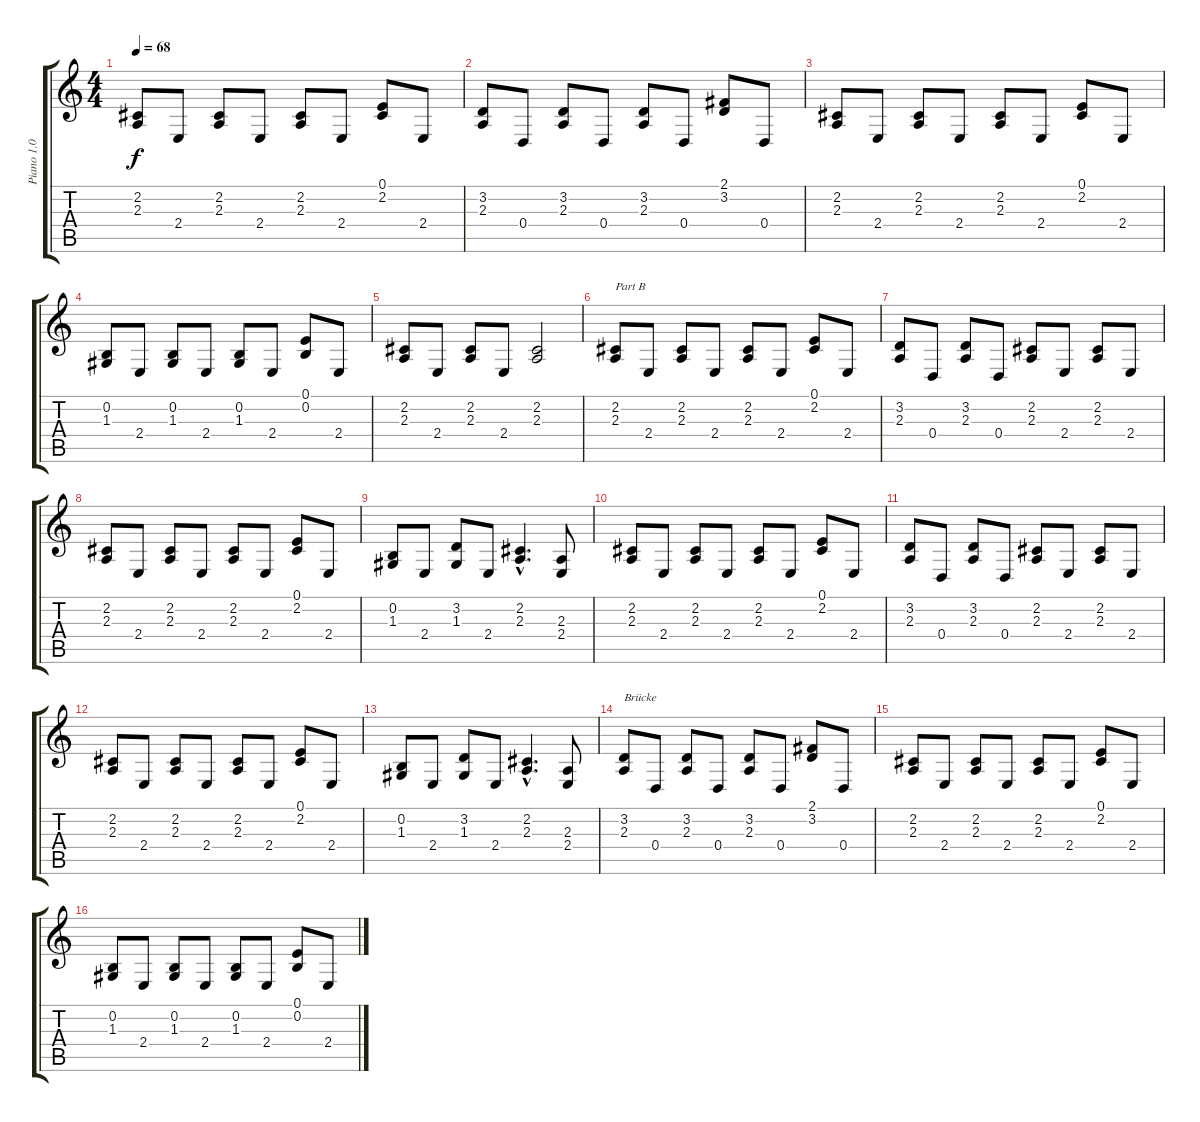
\track ("Piano 1.0" "Piano 1.0") {instrument acousticgrandpiano}
\staff {score tabs}
\tuning (E4 B3 G3 D3 A2 E2) {hide}
\ts (4 4)
\tempo 68
\clef g2
\ks c
(2.2 2.3).8{dy f} 2.4.8 (2.2 2.3).8 2.4.8 (2.2 2.3).8 2.4.8 (0.1 2.2).8 2.4.8 |
(3.2 2.3).8 0.4.8 (3.2 2.3).8 0.4.8 (3.2 2.3).8 0.4.8 (2.1 3.2).8 0.4.8 |
(2.2 2.3).8 2.4.8 (2.2 2.3).8 2.4.8 (2.2 2.3).8 2.4.8 (0.1 2.2).8 2.4.8 |
(0.2 1.3).8 2.4.8 (0.2 1.3).8 2.4.8 (0.2 1.3).8 2.4.8 (0.1 0.2).8 2.4.8 |
(2.2 2.3).8 2.4.8 (2.2 2.3).8 2.4.8 (2.2 2.3).2 |
(2.2 2.3).8{txt "Part B"} 2.4.8 (2.2 2.3).8 2.4.8 (2.2 2.3).8 2.4.8 (0.1 2.2).8 2.4.8 |
(3.2 2.3).8 0.4.8 (3.2 2.3).8 0.4.8 (2.2 2.3).8 2.4.8 (2.2 2.3).8 2.4.8 |
(2.2 2.3).8 2.4.8 (2.2 2.3).8 2.4.8 (2.2 2.3).8 2.4.8 (0.1 2.2).8 2.4.8 |
(0.2 1.3).8 2.4.8 (3.2 1.3).8 2.4.8 (2.2{hac} 2.3{hac}).4{d} (2.3 2.4).8 |
(2.2 2.3).8 2.4.8 (2.2 2.3).8 2.4.8 (2.2 2.3).8 2.4.8 (0.1 2.2).8 2.4.8 |
(3.2 2.3).8 0.4.8 (3.2 2.3).8 0.4.8 (2.2 2.3).8 2.4.8 (2.2 2.3).8 2.4.8 |
(2.2 2.3).8 2.4.8 (2.2 2.3).8 2.4.8 (2.2 2.3).8 2.4.8 (0.1 2.2).8 2.4.8 |
(0.2 1.3).8 2.4.8 (3.2 1.3).8 2.4.8 (2.2{hac} 2.3{hac}).4{d} (2.3 2.4).8 |
(3.2 2.3).8{txt "Brücke"} 0.4.8 (3.2 2.3).8 0.4.8 (3.2 2.3).8 0.4.8 (2.1 3.2).8 0.4.8 |
(2.2 2.3).8 2.4.8 (2.2 2.3).8 2.4.8 (2.2 2.3).8 2.4.8 (0.1 2.2).8 2.4.8 |
(0.2 1.3).8 2.4.8 (0.2 1.3).8 2.4.8 (0.2 1.3).8 2.4.8 (0.1 0.2).8 2.4.8
